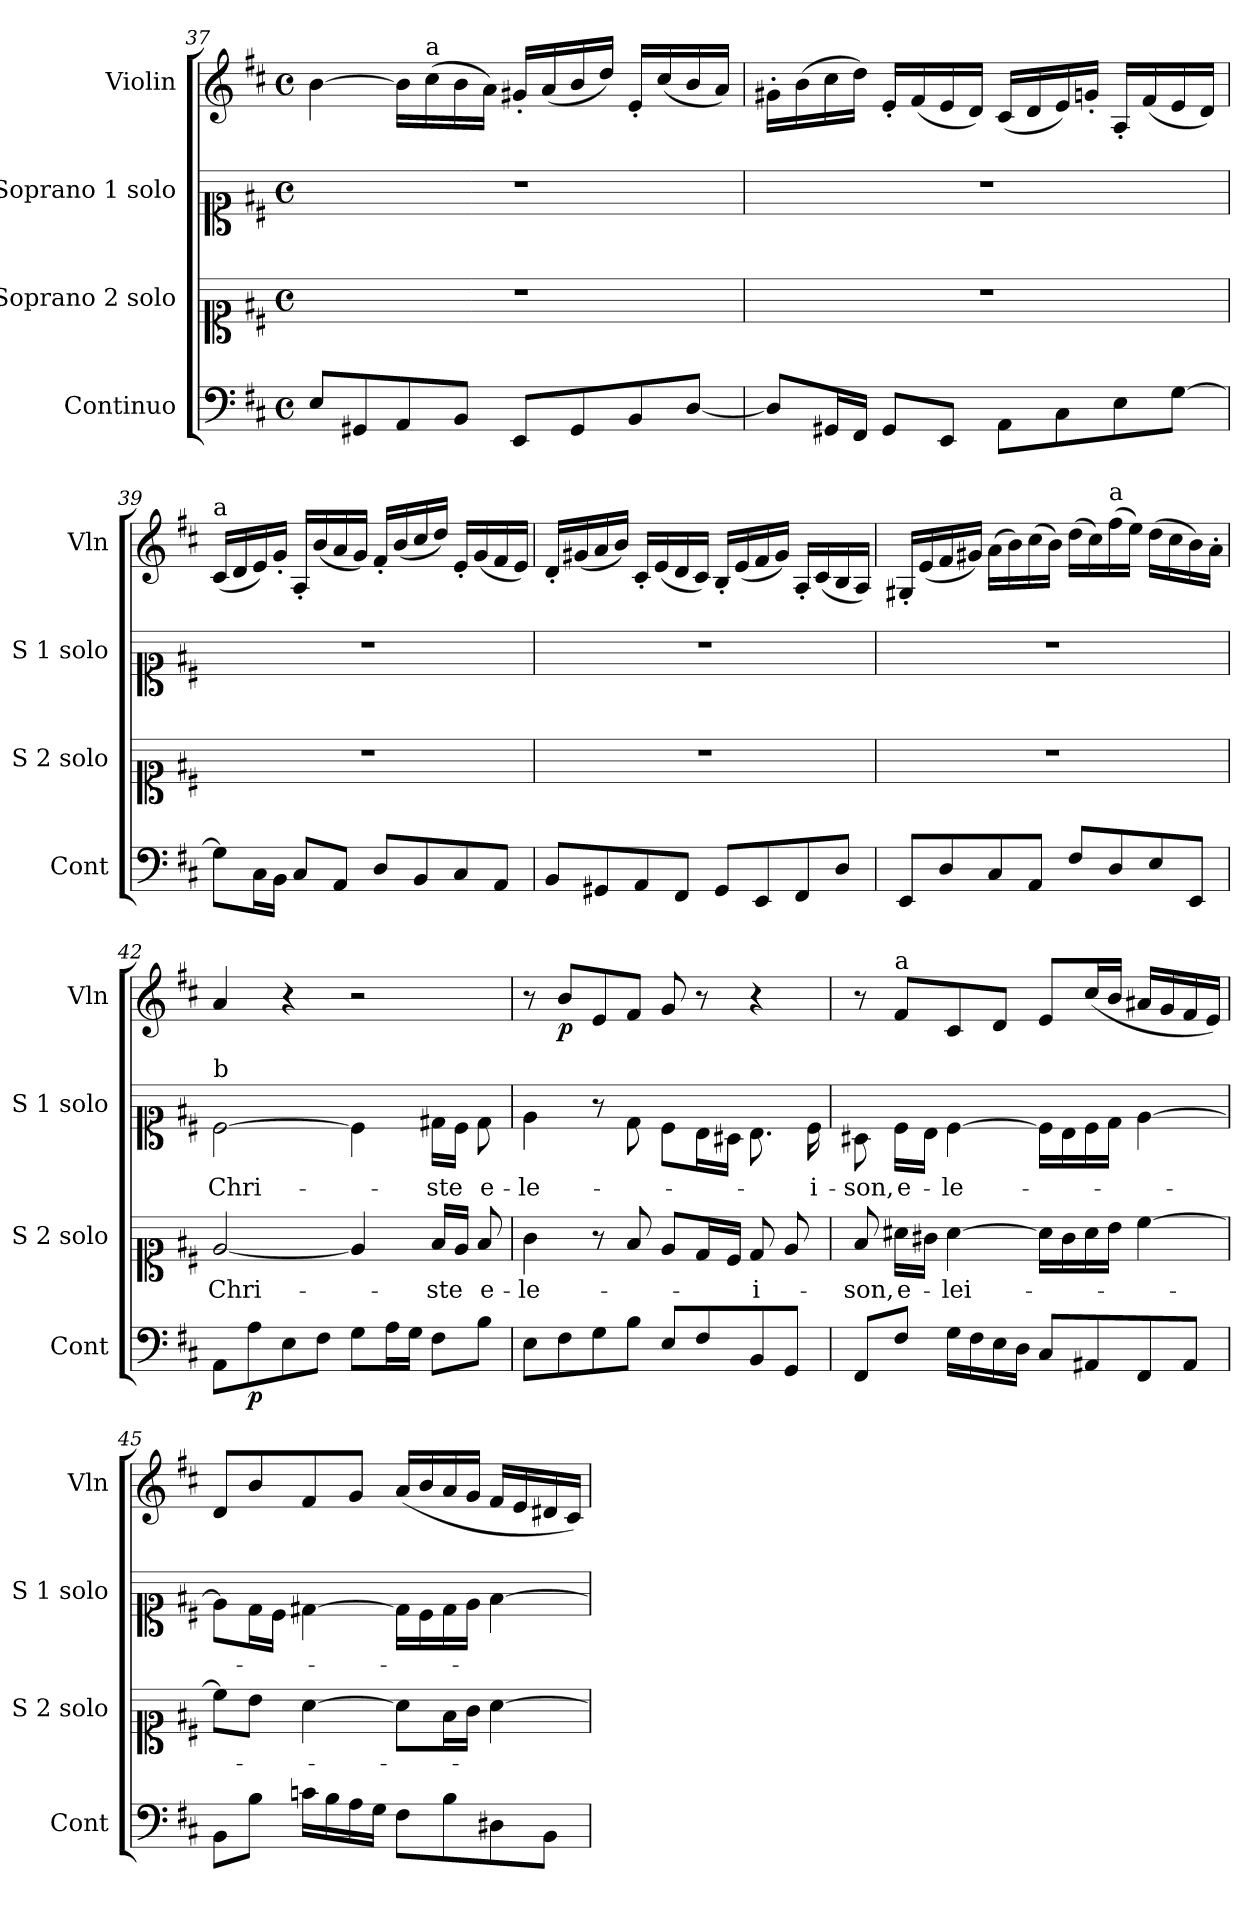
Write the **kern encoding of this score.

**kern	**dynam	**kern	**text	**kern	**text	**kern	**dynam
*part4	*part4	*part3	*part3	*part2	*part2	*part1	*part1
*staff4	*staff4	*staff3	*staff3	*staff2	*staff2	*staff1	*staff1
*I"Continuo	*	*I"Soprano 2 solo	*	*I"Soprano 1 solo	*	*I"Violin	*
*I'Cont	*	*I'S 2 solo	*	*I'S 1 solo	*	*I'Vln	*
!!LO:PB:g=z
*clefF4	*	*clefC1	*	*clefC1	*	*clefG2	*
*	*	*	*	*ITrd-7c-12	*	*	*
*k[f#c#]	*	*k[f#c#]	*	*k[f#c#]	*	*k[f#c#]	*
*M4/4	*	*M4/4	*	*M4/4	*	*M4/4	*
*met(c)	*	*met(c)	*	*met(c)	*	*met(c)	*
=37	=37	=37	=37	=37	=37	=37	=37
8E/L	.	1r	.	1r	.	[4b\	.
8GG#X/	.	.	.	.	.	.	.
8AA/	.	.	.	.	.	16b\LL]	.
!	!	!	!	!	!	!LO:TX:a:t=a	!
.	.	.	.	.	.	(16cc#\	.
8BB/J	.	.	.	.	.	16b\	.
.	.	.	.	.	.	16a\JJ)	.
8EE/L	.	.	.	.	.	16g#X'/LL	.
.	.	.	.	.	.	(16a/	.
8GG#/	.	.	.	.	.	16b/	.
.	.	.	.	.	.	16dd/JJ)	.
8BB/	.	.	.	.	.	16e'/LL	.
.	.	.	.	.	.	(16cc#/	.
[8D/J	.	.	.	.	.	16b/	.
.	.	.	.	.	.	16a/JJ)	.
=38	=38	=38	=38	=38	=38	=38	=38
8D/L]	.	1r	.	1r	.	16g#X'\LL	.
.	.	.	.	.	.	(16b\	.
16GG#X/L	.	.	.	.	.	16cc#\	.
16FF#/JJ	.	.	.	.	.	16dd\JJ)	.
8GG#/L	.	.	.	.	.	16e'/LL	.
.	.	.	.	.	.	(16f#/	.
8EE/J	.	.	.	.	.	16e/	.
.	.	.	.	.	.	16d/JJ)	.
8AA\L	.	.	.	.	.	(16c#/LL	.
.	.	.	.	.	.	16d/	.
8C#\	.	.	.	.	.	16e/)	.
.	.	.	.	.	.	16gn'/JJ	.
8E\	.	.	.	.	.	16A'/LL	.
.	.	.	.	.	.	(16f#/	.
[8G\J	.	.	.	.	.	16e/	.
.	.	.	.	.	.	16d/JJ)	.
=39	=39	=39	=39	=39	=39	=39	=39
!	!	!	!	!	!	!LO:TX:a:t=a	!
8G\L]	.	1r	.	1r	.	(16c#/LL	.
.	.	.	.	.	.	16d/	.
16C#\L	.	.	.	.	.	16e/)	.
16BB\JJ	.	.	.	.	.	16g'/JJ	.
8C#/L	.	.	.	.	.	16A'/LL	.
.	.	.	.	.	.	(16b/	.
8AA/J	.	.	.	.	.	16a/	.
.	.	.	.	.	.	16g/JJ)	.
8D/L	.	.	.	.	.	16f#'/LL	.
.	.	.	.	.	.	(16b/	.
8BB/	.	.	.	.	.	16cc#/	.
.	.	.	.	.	.	16dd/JJ)	.
8C#/	.	.	.	.	.	16e'/LL	.
.	.	.	.	.	.	(16g/	.
8AA/J	.	.	.	.	.	16f#/	.
.	.	.	.	.	.	16e/JJ)	.
!!LO:LB:g=z
=40	=40	=40	=40	=40	=40	=40	=40
8BB/L	.	1r	.	1r	.	16d'/LL	.
.	.	.	.	.	.	(16g#X/	.
8GG#X/	.	.	.	.	.	16a/	.
.	.	.	.	.	.	16b/JJ)	.
8AA/	.	.	.	.	.	16c#'/LL	.
.	.	.	.	.	.	(16e/	.
8FF#/J	.	.	.	.	.	16d/	.
.	.	.	.	.	.	16c#/JJ)	.
8GG#/L	.	.	.	.	.	16B'/LL	.
.	.	.	.	.	.	(16e/	.
8EE/	.	.	.	.	.	16f#/	.
.	.	.	.	.	.	16g#/JJ)	.
8FF#/	.	.	.	.	.	16A'/LL	.
.	.	.	.	.	.	(16c#/	.
8D/J	.	.	.	.	.	16B/	.
.	.	.	.	.	.	16A/JJ)	.
=41	=41	=41	=41	=41	=41	=41	=41
8EE/L	.	1r	.	1r	.	16G#X'/LL	.
.	.	.	.	.	.	(16e/	.
8D/	.	.	.	.	.	16f#/	.
.	.	.	.	.	.	16g#X/JJ)	.
8C#/	.	.	.	.	.	(16a\LL	.
.	.	.	.	.	.	16b\)	.
8AA/J	.	.	.	.	.	(16cc#\	.
.	.	.	.	.	.	16b\JJ)	.
8F#/L	.	.	.	.	.	(16dd\LL	.
.	.	.	.	.	.	16cc#\)	.
!	!	!	!	!	!	!LO:TX:a:t=a	!
8D/	.	.	.	.	.	(16ff#\	.
.	.	.	.	.	.	16ee\JJ)	.
8E/	.	.	.	.	.	(16dd\LL	.
.	.	.	.	.	.	16cc#\	.
8EE/J	.	.	.	.	.	16b\)	.
.	.	.	.	.	.	16a'\JJ	.
=42	=42	=42	=42	=42	=42	=42	=42
!	!	!	!	!LO:TX:a:t=b	!	!	!
!	!	!	!LO:LY:b	!	!LO:LY:b	!	!
8AA\L	.	[2e/	Chri-	[2cc#\	Chri-	4a/	.
!	!LO:DY:b	!	!	!	!	!	!
8A\	p	.	.	.	.	.	.
8E\	.	.	.	.	.	4r	.
8F#\J	.	.	.	.	.	.	.
8G\L	.	4e/]	.	4cc#\]	.	2r	.
16A\L	.	.	.	.	.	.	.
16G\JJ	.	.	.	.	.	.	.
!	!	!	!LO:LY:b	!	!LO:LY:b	!	!
8F#\L	.	16f#/LL	-ste	16dd#X\LL	-ste	.	.
.	.	16e/JJ	.	16cc#\JJ	.	.	.
!	!	!	!LO:LY:b	!	!LO:LY:b	!	!
8B\J	.	8f#/	e-	8dd#\	e-	.	.
!!LO:LB:g=z
=43	=43	=43	=43	=43	=43	=43	=43
!	!	!	!LO:LY:b	!	!LO:LY:b	!	!
8E\L	.	4g\	-le-	4ee\	-le-	8r	.
!	!	!	!	!	!	!	!LO:DY:b
8F#\	.	.	.	.	.	8b/L	p
8G\	.	8r	.	8r	.	8e/	.
8B\J	.	8f#/	.	8dd\	.	8f#/J	.
8E/L	.	8e/L	.	8cc#\L	.	8g/	.
8F#/	.	16d/L	.	16b\L	.	8r	.
.	.	16c#/JJ	.	16a#X\JJ	.	.	.
!	!	!	!LO:LY:b	!	!	!	!
8BB/	.	8d/	-i-	8.b\	.	4r	.
8GG/J	.	8e/	.	.	.	.	.
!	!	!	!	!	!LO:LY:b	!	!
.	.	.	.	16cc#\	-i-	.	.
=44	=44	=44	=44	=44	=44	=44	=44
!	!	!	!LO:LY:b	!	!LO:LY:b	!	!
8FF#/L	.	8f#/	-son,	8a#X\	-son,	8r	.
!	!	!	!	!	!	!LO:TX:a:t=a	!
!	!	!	!LO:LY:b	!	!LO:LY:b	!	!
8F#/J	.	16a#X\LL	e-	16cc#\LL	e-	8f#/L	.
.	.	16g#X\JJ	.	16b\JJ	.	.	.
!	!	!	!LO:LY:b	!	!LO:LY:b	!	!
16G\LL	.	[4a#\	-lei-	[4cc#\	-le-	8c#/	.
16F#\	.	.	.	.	.	.	.
16E\	.	.	.	.	.	8d/J	.
16D\JJ	.	.	.	.	.	.	.
8C#/L	.	16a#\LL]	.	16cc#\LL]	.	8e/L	.
.	.	16g#\	.	16b\	.	.	.
8AA#X/	.	16a#\	.	16cc#\	.	(16cc#/L	.
.	.	16b\JJ	.	16dd\JJ	.	16b/JJ	.
8FF#/	.	[4cc#\	.	[4ee\	.	16a#X/LL	.
.	.	.	.	.	.	16g/	.
8AA#/J	.	.	.	.	.	16f#/	.
.	.	.	.	.	.	16e/JJ)	.
=45	=45	=45	=45	=45	=45	=45	=45
8BB\L	.	8cc#\L]	.	8ee\L]	.	8d/L	.
8B\J	.	8b\J	.	16dd\L	.	8b/	.
.	.	.	.	16cc#\JJ	.	.	.
16cn\LL	.	[4a\	.	[4dd#X\	.	8f#/	.
16B\	.	.	.	.	.	.	.
16A\	.	.	.	.	.	8g/J	.
16G\JJ	.	.	.	.	.	.	.
8F#\L	.	8a\L]	.	16dd#\LL]	.	(16a/LL	.
.	.	.	.	16cc#\	.	16b/	.
8B\	.	16f#\L	.	16dd#\	.	16a/	.
.	.	16g\JJ	.	16ee\JJ	.	16g/JJ	.
8D#X\	.	[4a\	.	[4ff#\	.	16f#/LL	.
.	.	.	.	.	.	16e/	.
8BB\J	.	.	.	.	.	16d#X/	.
.	.	.	.	.	.	16c#/JJ)	.
=	=	=	=	=	=	=	=
*-	*-	*-	*-	*-	*-	*-	*-
